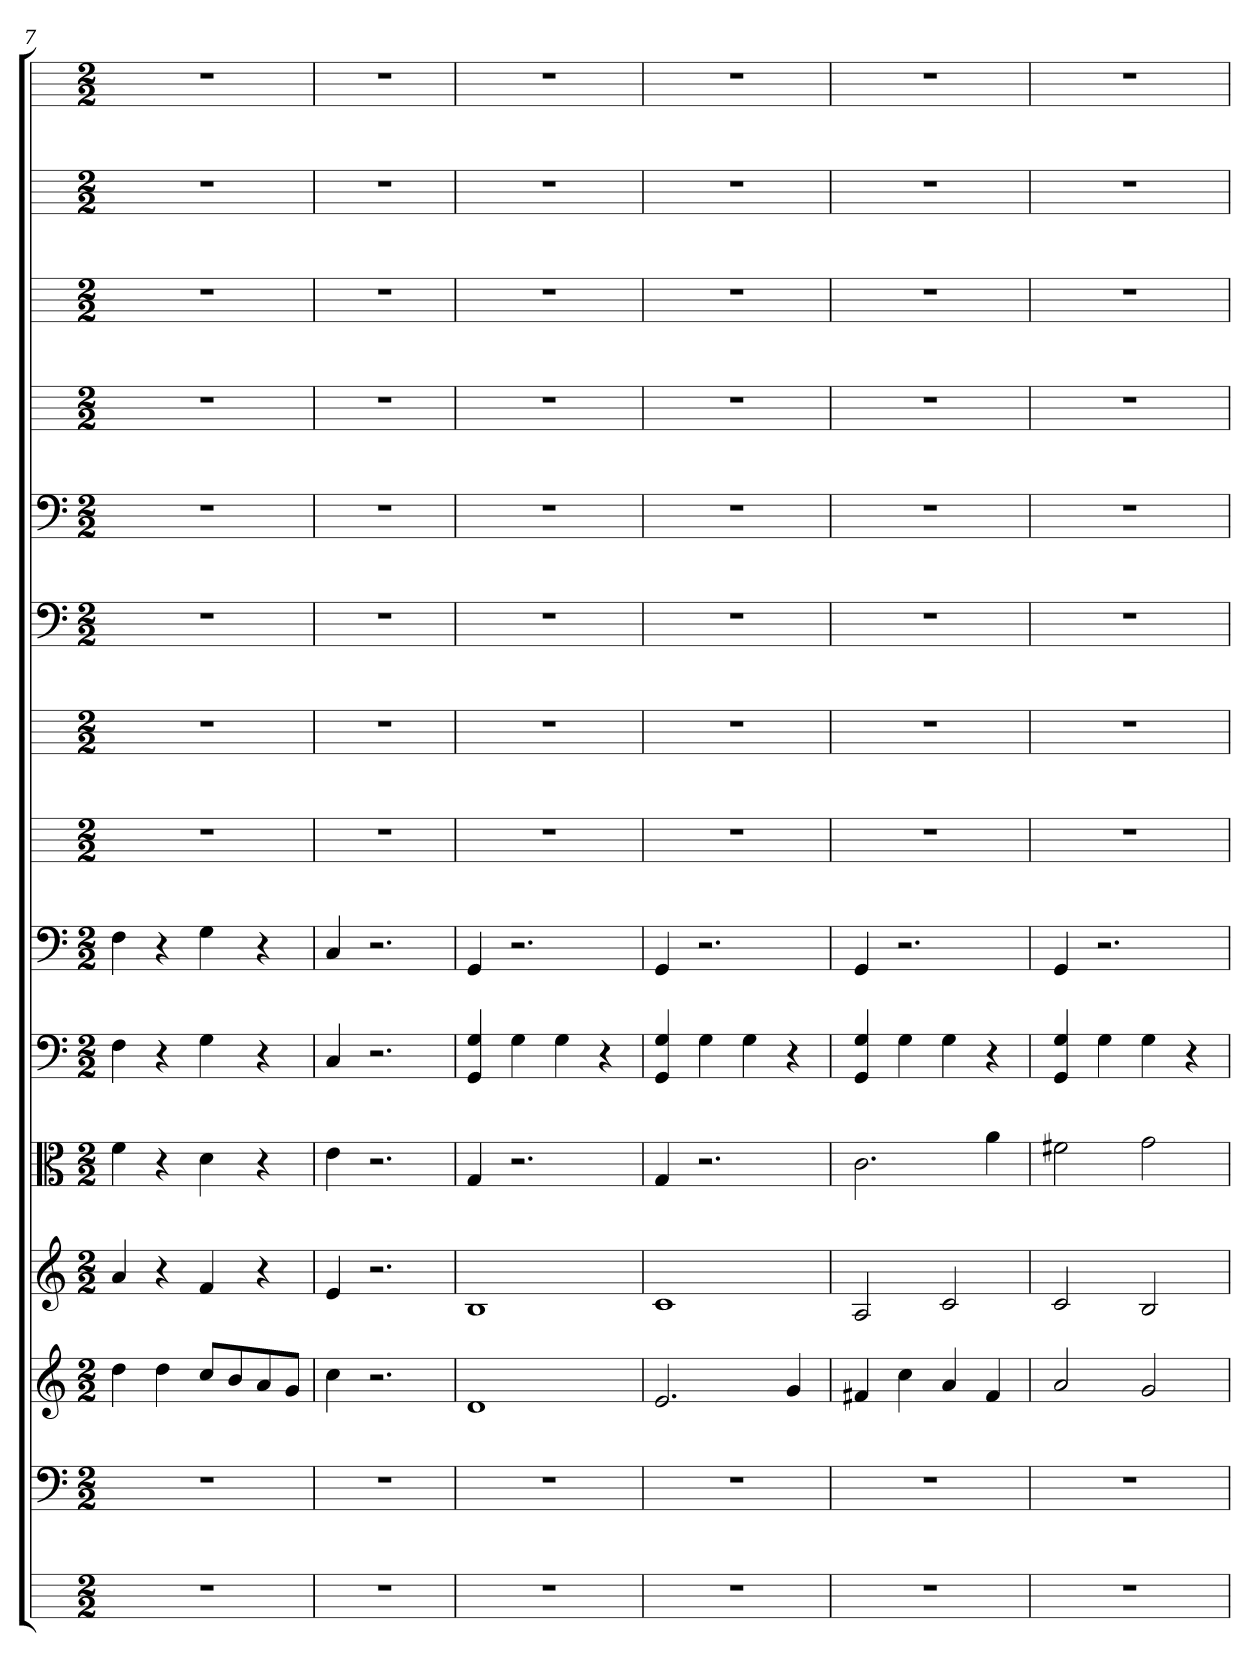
**kern	**kern	**kern	**kern	**kern	**kern	**kern	**kern	**kern	**kern	**kern	**kern	**kern	**kern	**kern
*part15	*part14	*part13	*part12	*part11	*part10	*part9	*part8	*part7	*part6	*part5	*part4	*part3	*part2	*part1
*staff15	*staff14	*staff13	*staff12	*staff11	*staff10	*staff9	*staff8	*staff7	*staff6	*staff5	*staff4	*staff3	*staff2	*staff1
*	*clefF4	*	*	*clefC3	*clefF4	*clefF4	*	*	*clefF4	*clefF4	*	*	*	*
*k[]	*k[]	*k[]	*k[]	*k[]	*k[]	*k[]	*k[]	*k[]	*k[]	*k[]	*k[]	*k[]	*k[]	*k[]
*C:	*C:	*C:	*C:	*C:	*C:	*C:	*C:	*C:	*C:	*C:	*C:	*C:	*C:	*C:
*M2/2	*M2/2	*M2/2	*M2/2	*M2/2	*M2/2	*M2/2	*M2/2	*M2/2	*M2/2	*M2/2	*M2/2	*M2/2	*M2/2	*M2/2
=7	=7	=7	=7	=7	=7	=7	=7	=7	=7	=7	=7	=7	=7	=7
1r	1r	4dd	4a	4f	4F	4F	1r	1r	1r	1r	1r	1r	1r	1r
.	.	4dd	4r	4r	4r	4r	.	.	.	.	.	.	.	.
.	.	8ccL	4f	4d	4G	4G	.	.	.	.	.	.	.	.
.	.	8b	.	.	.	.	.	.	.	.	.	.	.	.
.	.	8a	4r	4r	4r	4r	.	.	.	.	.	.	.	.
.	.	8gJ	.	.	.	.	.	.	.	.	.	.	.	.
=8	=8	=8	=8	=8	=8	=8	=8	=8	=8	=8	=8	=8	=8	=8
1r	1r	4cc	4e	4e	4C	4C	1r	1r	1r	1r	1r	1r	1r	1r
.	.	2.r	2.r	2.r	2.r	2.r	.	.	.	.	.	.	.	.
=9	=9	=9	=9	=9	=9	=9	=9	=9	=9	=9	=9	=9	=9	=9
1r	1r	1d	1B	4G	4GG 4G	4GG	1r	1r	1r	1r	1r	1r	1r	1r
.	.	.	.	2.r	4G	2.r	.	.	.	.	.	.	.	.
.	.	.	.	.	4G	.	.	.	.	.	.	.	.	.
.	.	.	.	.	4r	.	.	.	.	.	.	.	.	.
=10	=10	=10	=10	=10	=10	=10	=10	=10	=10	=10	=10	=10	=10	=10
1r	1r	2.e	1c	4G	4GG 4G	4GG	1r	1r	1r	1r	1r	1r	1r	1r
.	.	.	.	2.r	4G	2.r	.	.	.	.	.	.	.	.
.	.	.	.	.	4G	.	.	.	.	.	.	.	.	.
.	.	4g	.	.	4r	.	.	.	.	.	.	.	.	.
=11	=11	=11	=11	=11	=11	=11	=11	=11	=11	=11	=11	=11	=11	=11
1r	1r	4f#X	2A	2.c	4GG 4G	4GG	1r	1r	1r	1r	1r	1r	1r	1r
.	.	4cc	.	.	4G	2.r	.	.	.	.	.	.	.	.
.	.	4a	2c	.	4G	.	.	.	.	.	.	.	.	.
.	.	4f#	.	4a	4r	.	.	.	.	.	.	.	.	.
=12	=12	=12	=12	=12	=12	=12	=12	=12	=12	=12	=12	=12	=12	=12
1r	1r	2a	2c	2f#X	4GG 4G	4GG	1r	1r	1r	1r	1r	1r	1r	1r
.	.	.	.	.	4G	2.r	.	.	.	.	.	.	.	.
.	.	2g	2B	2g	4G	.	.	.	.	.	.	.	.	.
.	.	.	.	.	4r	.	.	.	.	.	.	.	.	.
=	=	=	=	=	=	=	=	=	=	=	=	=	=	=
*-	*-	*-	*-	*-	*-	*-	*-	*-	*-	*-	*-	*-	*-	*-
